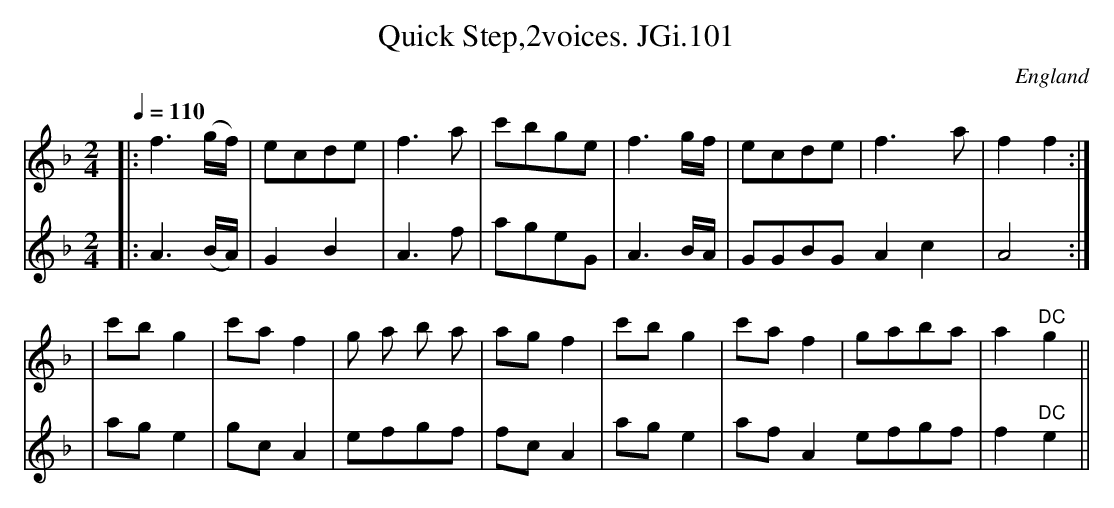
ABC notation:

X:1
T:Quick Step,2voices. JGi.101
O:England
M:2/4
L:1/8
Q:1/4=110
K:F major
[V:1]|:f3(g/f/)|ecde|f3a|c'bge|f3g/2f/2|ecde|f3a|f2f2:|
[V:2]|:A3(B/A/)|G2B2|A3f|ageG|A3B/A/|GGBGA2c2|A4:|
[V:1]|c'bg2|c'af2|g a b a|agf2|c'bg2|c'af2|gaba|a2"DC"g2||
[V:2]|age2|gcA2|efgf|fcA2|age2|afA2efgf|f2"DC"e2||
